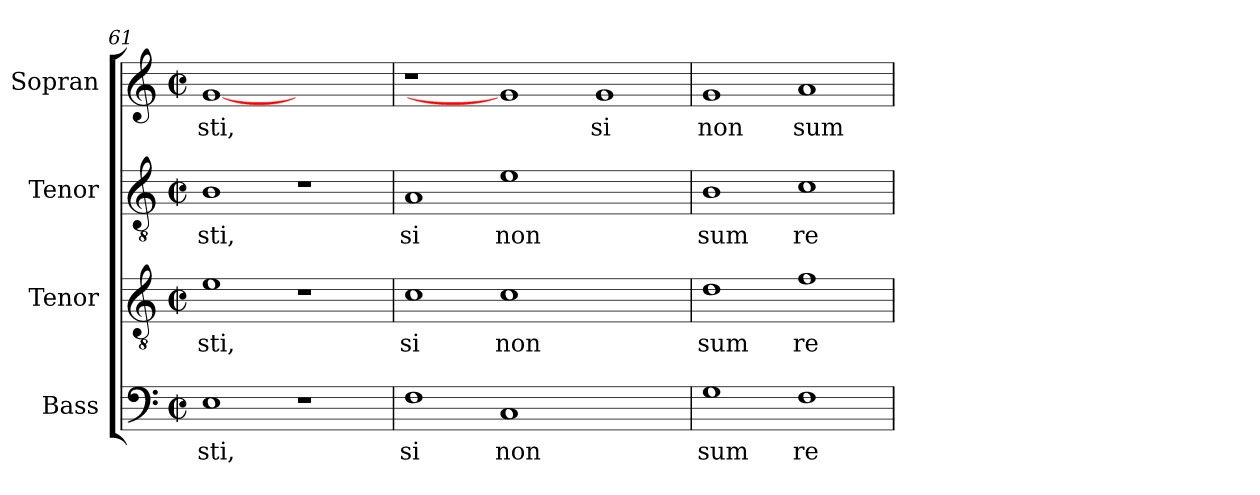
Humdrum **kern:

**kern	**text	**kern	**text	**kern	**text	**kern	**text
*part4	*part4	*part3	*part3	*part2	*part2	*part1	*part1
*staff4	*staff4	*staff3	*staff3	*staff2	*staff2	*staff1	*staff1
*I"Bass	*	*I"Tenor	*	*I"Tenor	*	*I"Sopran	*
*	*	*I'Tenor	*	*	*	*	*
*clefF4	*	*clefGv2	*	*clefGv2	*	*clefG2	*
*	*	*ITrd7c12	*	*ITrd7c12	*	*	*
*k[]	*	*k[]	*	*k[]	*	*k[]	*
*M2/2	*	*M2/2	*	*M2/2	*	*M2/2	*
*met(c|)	*	*met(c|)	*	*met(c|)	*	*met(c|)	*
=61	=61	=61	=61	=61	=61	=61	=61
!	!LO:LY:b:color=#000000	!	!	!	!	!	!
!	!	!	!LO:LY:b:color=#000000	!	!	!	!
!	!	!	!	!	!LO:LY:b:color=#000000	!	!
!	!	!	!	!	!	!	!LO:LY:b:color=#000000
1Ei	-sti,	1Ei	-sti,	1BBi	-sti,	[1gi	-sti,
1r	.	1r	.	1r	.	1ryy	.
=62	=62	=62	=62	=62	=62	=62	=62
!	!LO:LY:b:color=#000000	!	!	!	!	!	!
!	!	!	!LO:LY:b:color=#000000	!	!	!	!
!	!	!	!	!	!LO:LY:b:color=#000000	!	!
1Fi	si	1Ci	si	1AAi	si	1r	.
!	!LO:LY:b:color=#000000	!	!	!	!	!	!
!	!	!	!LO:LY:b:color=#000000	!	!	!	!
!	!	!	!	!	!LO:LY:b:color=#000000	!	!
1Ci	non	1Ci	non	1Ei	non	1gi]	.
!	!	!	!	!	!	!	!LO:LY:b:color=#000000
1ryy	.	1ryy	.	1ryy	.	1gi	si
=63	=63	=63	=63	=63	=63	=63	=63
!	!LO:LY:b:color=#000000	!	!	!	!	!	!
!	!	!	!LO:LY:b:color=#000000	!	!	!	!
!	!	!	!	!	!LO:LY:b:color=#000000	!	!
!	!	!	!	!	!	!	!LO:LY:b:color=#000000
1Gi	sum	1Di	sum	1BBi	sum	1gi	non
!	!LO:LY:b:color=#000000	!	!	!	!	!	!
!	!	!	!LO:LY:b:color=#000000	!	!	!	!
!	!	!	!	!	!LO:LY:b:color=#000000	!	!
!	!	!	!	!	!	!	!LO:LY:b:color=#000000
1Fi	re-	1Fi	re-	1Ci	re-	1ai	sum
=	=	=	=	=	=	=	=
*-	*-	*-	*-	*-	*-	*-	*-
